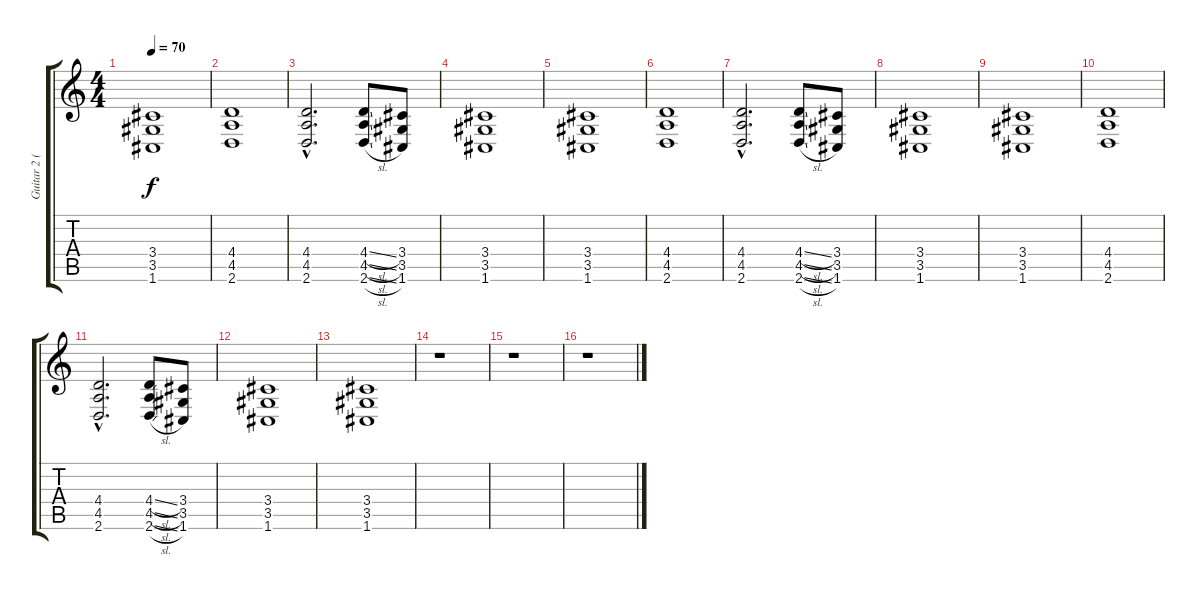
\track ("Guitar 2 (Distortion)" "Guitar 2 (") {instrument distortionguitar}
\staff {score tabs}
\tuning (C4 G3 Eb3 Bb2 F2 C2) {hide}
\ts (4 4)
\tempo 70
\clef g2
\ks c
(3.4 3.5 1.6).1{dy f} |
(4.4 4.5 2.6).1 |
(4.4{hac} 4.5{hac} 2.6{hac}).2{d} (4.4{sl} 4.5{sl} 2.6{sl}).8 (3.4 3.5 1.6).8 |
(3.4 3.5 1.6).1 |
(3.4 3.5 1.6).1 |
(4.4 4.5 2.6).1 |
(4.4{hac} 4.5{hac} 2.6{hac}).2{d} (4.4{sl} 4.5{sl} 2.6{sl}).8 (3.4 3.5 1.6).8 |
(3.4 3.5 1.6).1 |
(3.4 3.5 1.6).1 |
(4.4 4.5 2.6).1 |
(4.4{hac} 4.5{hac} 2.6{hac}).2{d} (4.4{sl} 4.5{sl} 2.6{sl}).8 (3.4 3.5 1.6).8 |
(3.4 3.5 1.6).1 |
(3.4 3.5 1.6).1 |
r.1 |
r.1 |
r.1
